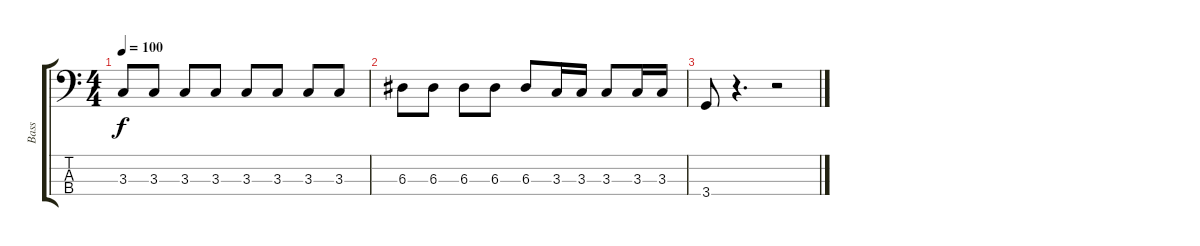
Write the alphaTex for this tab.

\track ("Bass" "Bass") {instrument electricbassfinger}
\staff {score tabs}
\tuning (G2 D2 A1 E1) {hide}
\ts (4 4)
\tempo 100
\clef f4
\ks c
3.3.8{dy f} 3.3.8 3.3.8 3.3.8 3.3.8 3.3.8 3.3.8 3.3.8 |
6.3.8 6.3.8 6.3.8 6.3.8 6.3.8 3.3.16 3.3.16 3.3.8 3.3.16 3.3.16 |
3.4.8 r.4{d} r.2
